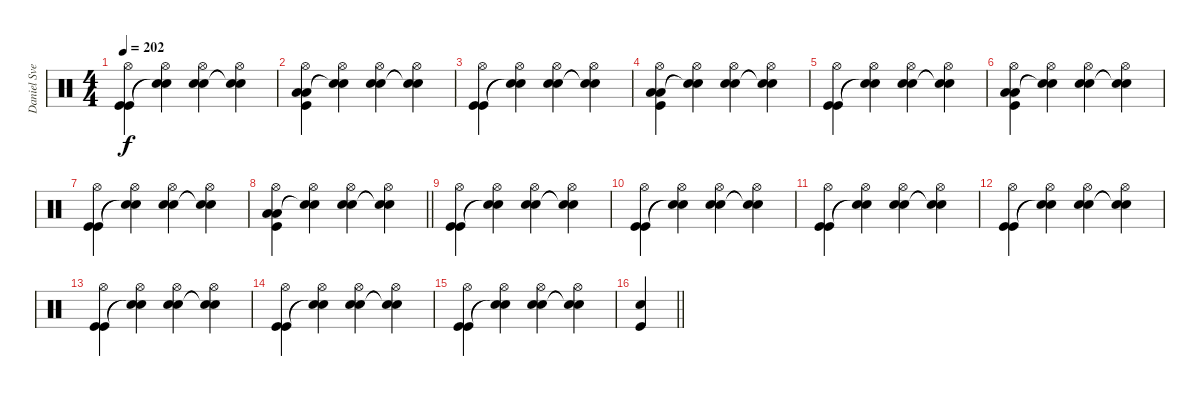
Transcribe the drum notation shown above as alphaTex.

\track ("Daniel Svensson" "Daniel Sve") {instrument percussion}
\staff {score}
\articulation defaults
\ts (4 4)
\tempo 202
\clef neutral
\ks c
("Hi-Hat (open)" "Kick (hit)" "Kick (hit)").4{dy f} ("Hi-Hat (open)" "Snare (hit)"{t} "Snare (hit)"{t}).4 ("Hi-Hat (open)" "Electric Snare (hit)" "Electric Snare (hit)").4 ("Hi-Hat (open)" "Snare (hit)"{t} "Snare (hit)"{t}).4 |
("Hi-Hat (open)" "Low Floor Tom (hit)" "Low Floor Tom (hit)" "Kick (hit)").4 ("Hi-Hat (open)" "Snare (hit)"{t} "Snare (hit)"{t}).4 ("Hi-Hat (open)" "Electric Snare (hit)" "Electric Snare (hit)").4 ("Hi-Hat (open)" "Snare (hit)"{t} "Snare (hit)"{t}).4 |
("Hi-Hat (open)" "Kick (hit)" "Kick (hit)").4 ("Hi-Hat (open)" "Snare (hit)"{t} "Snare (hit)"{t}).4 ("Hi-Hat (open)" "Electric Snare (hit)" "Electric Snare (hit)").4 ("Hi-Hat (open)" "Snare (hit)"{t} "Snare (hit)"{t}).4 |
("Hi-Hat (open)" "Low Floor Tom (hit)" "Low Floor Tom (hit)" "Kick (hit)").4 ("Hi-Hat (open)" "Snare (hit)"{t} "Snare (hit)"{t}).4 ("Hi-Hat (open)" "Electric Snare (hit)" "Electric Snare (hit)").4 ("Hi-Hat (open)" "Snare (hit)"{t} "Snare (hit)"{t}).4 |
("Hi-Hat (open)" "Kick (hit)" "Kick (hit)").4 ("Hi-Hat (open)" "Snare (hit)"{t} "Snare (hit)"{t}).4 ("Hi-Hat (open)" "Electric Snare (hit)" "Electric Snare (hit)").4 ("Hi-Hat (open)" "Snare (hit)"{t} "Snare (hit)"{t}).4 |
("Hi-Hat (open)" "Low Floor Tom (hit)" "Low Floor Tom (hit)" "Kick (hit)").4 ("Hi-Hat (open)" "Snare (hit)"{t} "Snare (hit)"{t}).4 ("Hi-Hat (open)" "Electric Snare (hit)" "Electric Snare (hit)").4 ("Hi-Hat (open)" "Snare (hit)"{t} "Snare (hit)"{t}).4 |
("Hi-Hat (open)" "Kick (hit)" "Kick (hit)").4 ("Hi-Hat (open)" "Snare (hit)"{t} "Snare (hit)"{t}).4 ("Hi-Hat (open)" "Electric Snare (hit)" "Electric Snare (hit)").4 ("Hi-Hat (open)" "Snare (hit)"{t} "Snare (hit)"{t}).4 |
\barLineRight lightlight
("Hi-Hat (open)" "Low Floor Tom (hit)" "Low Floor Tom (hit)" "Kick (hit)").4 ("Hi-Hat (open)" "Snare (hit)"{t} "Snare (hit)"{t}).4 ("Hi-Hat (open)" "Electric Snare (hit)" "Electric Snare (hit)").4 ("Hi-Hat (open)" "Snare (hit)"{t} "Snare (hit)"{t}).4 |
("Hi-Hat (open)" "Kick (hit)" "Kick (hit)").4 ("Hi-Hat (open)" "Snare (hit)"{t} "Snare (hit)"{t}).4 ("Hi-Hat (open)" "Electric Snare (hit)" "Electric Snare (hit)").4 ("Hi-Hat (open)" "Snare (hit)"{t} "Snare (hit)"{t}).4 |
("Hi-Hat (open)" "Kick (hit)" "Kick (hit)").4 ("Hi-Hat (open)" "Snare (hit)"{t} "Snare (hit)"{t}).4 ("Hi-Hat (open)" "Electric Snare (hit)" "Electric Snare (hit)").4 ("Hi-Hat (open)" "Snare (hit)"{t} "Snare (hit)"{t}).4 |
("Hi-Hat (open)" "Kick (hit)" "Kick (hit)").4 ("Hi-Hat (open)" "Snare (hit)"{t} "Snare (hit)"{t}).4 ("Hi-Hat (open)" "Electric Snare (hit)" "Electric Snare (hit)").4 ("Hi-Hat (open)" "Snare (hit)"{t} "Snare (hit)"{t}).4 |
("Hi-Hat (open)" "Kick (hit)" "Kick (hit)").4 ("Hi-Hat (open)" "Snare (hit)"{t} "Snare (hit)"{t}).4 ("Hi-Hat (open)" "Electric Snare (hit)" "Electric Snare (hit)").4 ("Hi-Hat (open)" "Snare (hit)"{t} "Snare (hit)"{t}).4 |
("Hi-Hat (open)" "Kick (hit)" "Kick (hit)").4 ("Hi-Hat (open)" "Snare (hit)"{t} "Snare (hit)"{t}).4 ("Hi-Hat (open)" "Electric Snare (hit)" "Electric Snare (hit)").4 ("Hi-Hat (open)" "Snare (hit)"{t} "Snare (hit)"{t}).4 |
("Hi-Hat (open)" "Kick (hit)" "Kick (hit)").4 ("Hi-Hat (open)" "Snare (hit)"{t} "Snare (hit)"{t}).4 ("Hi-Hat (open)" "Electric Snare (hit)" "Electric Snare (hit)").4 ("Hi-Hat (open)" "Snare (hit)"{t} "Snare (hit)"{t}).4 |
("Hi-Hat (open)" "Kick (hit)" "Kick (hit)").4 ("Hi-Hat (open)" "Snare (hit)"{t} "Snare (hit)"{t}).4 ("Hi-Hat (open)" "Electric Snare (hit)" "Electric Snare (hit)").4 ("Hi-Hat (open)" "Snare (hit)"{t} "Snare (hit)"{t}).4 |
\barLineRight lightlight
("Electric Snare (hit)" "Kick (hit)").4
